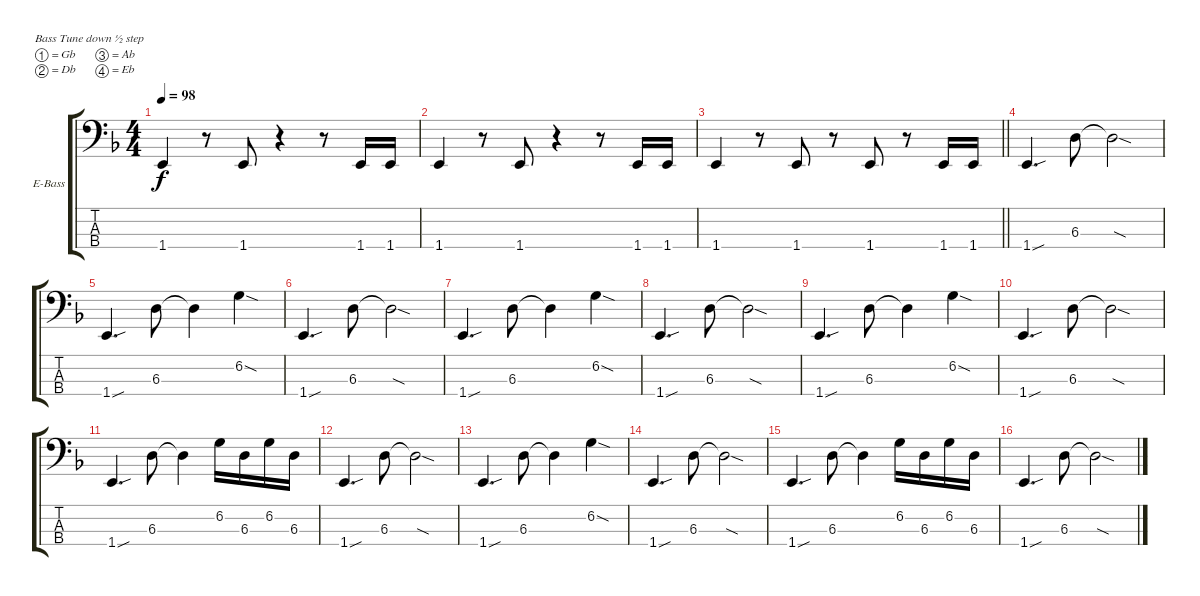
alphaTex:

\bracketExtendMode groupsimilarinstruments
\firstSystemTrackNameOrientation horizontal
\otherSystemsTrackNameOrientation horizontal
\track ("Untitled" "E-Bass") {instrument electricbassfinger}
\staff {score tabs}
\tuning (Gb2 Db2 Ab1 Eb1)
\ts (4 4)
\tempo 98
\clef f4
\ks f
1.4.4{dy f} r.8 1.4.8 r.4 r.8 1.4.16 1.4.16 |
1.4.4 r.8 1.4.8 r.4 r.8 1.4.16 1.4.16 |
\barLineRight lightlight
1.4.4 r.8 1.4.8 r.8 1.4.8 r.8 1.4.16 1.4.16 |
\section ("" " ")
1.4{sou}.4{d} 6.3.8 6.3{sod t}.2 |
1.4{sou}.4{d} 6.3.8 6.3{t}.4 6.2{sod}.4 |
1.4{sou}.4{d} 6.3.8 6.3{sod t}.2 |
1.4{sou}.4{d} 6.3.8 6.3{t}.4 6.2{sod}.4 |
1.4{sou}.4{d} 6.3.8 6.3{sod t}.2 |
1.4{sou}.4{d} 6.3.8 6.3{t}.4 6.2{sod}.4 |
1.4{sou}.4{d} 6.3.8 6.3{sod t}.2 |
1.4{sou}.4{d} 6.3.8 6.3{t}.4 6.2.16 6.3.16 6.2.16 6.3.16 |
1.4{sou}.4{d} 6.3.8 6.3{sod t}.2 |
1.4{sou}.4{d} 6.3.8 6.3{t}.4 6.2{sod}.4 |
1.4{sou}.4{d} 6.3.8 6.3{sod t}.2 |
1.4{sou}.4{d} 6.3.8 6.3{t}.4 6.2.16 6.3.16 6.2.16 6.3.16 |
1.4{sou}.4{d} 6.3.8 6.3{sod t}.2
